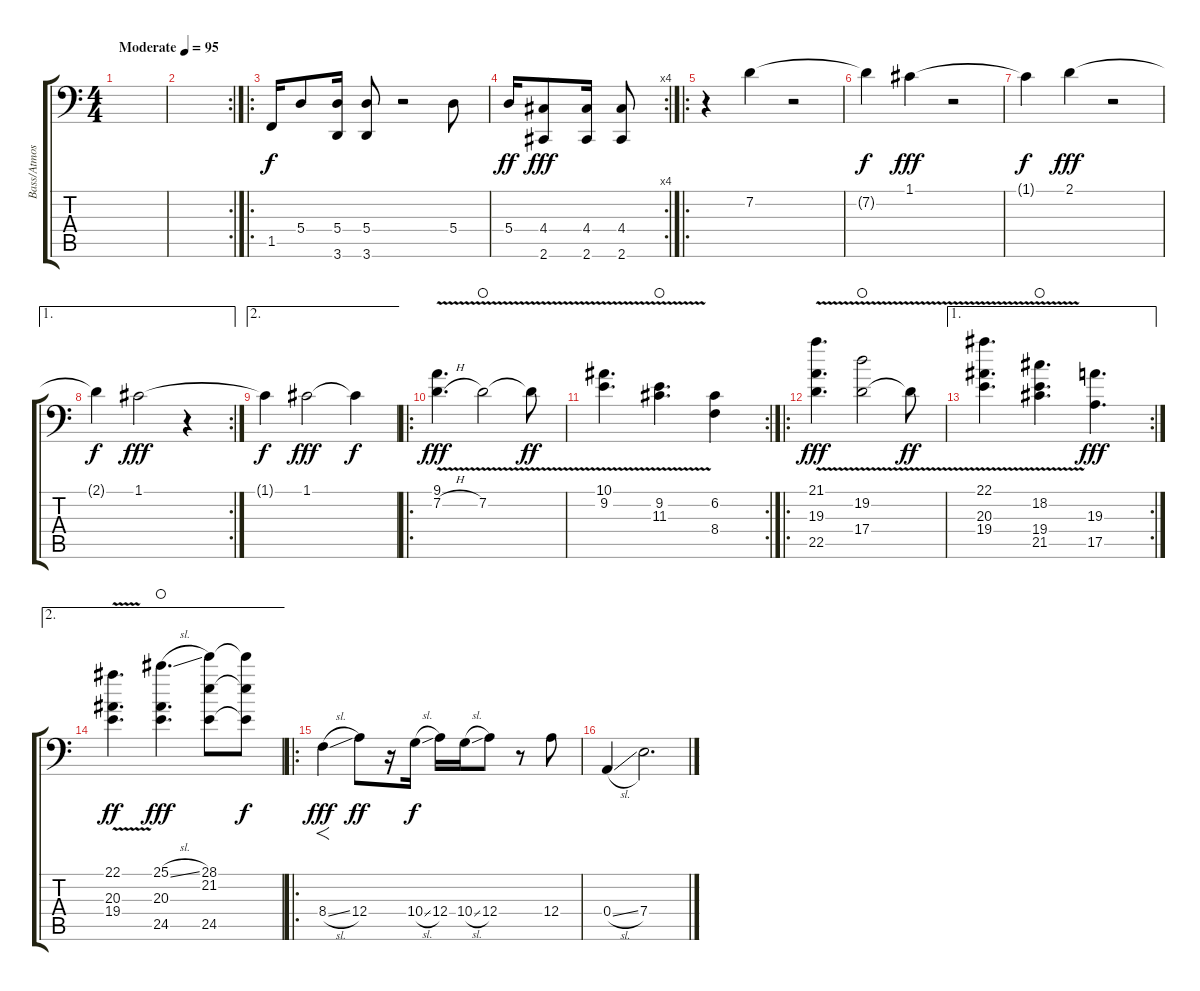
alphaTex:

\track ("Bass/Atmos" "Bass/Atmos") {instrument acousticbass}
\staff {score tabs}
\tuning (C3 G2 D2 A1 E1 B0) {hide}
\ts (4 4)
\tempo (95 "Moderate")
\clef f4
\ks c
|
\rc 2
|
\ro
1.5.16 5.4.8 (5.4 3.6).16 (5.4 3.6).8 r.2 5.4.8 |
\rc 4
5.4.16{dy ff} (4.4 2.6).8{dy fff} (4.4 2.6).16 (4.4 2.6).8 |
\ro
r.4 7.2.4 r.2 |
7.2{t}.4{dy f} 1.1.4{dy fff} r.2 |
1.1{t}.4{dy f} 2.1.4{dy fff} r.2 |
\ae 1
\rc 2
2.1{t}.4{dy f} 1.1.2{dy fff} r.4 |
\ae 2
1.1{t}.4{dy f} 1.1.2{dy fff} 1.1{t}.4{dy f} |
\ro
(9.1 7.2{v h}).4{d dy fff volume 16 instrument pad6metallic} 7.2{v}.2{waho} 7.2{t}.8{dy ff} |
\rc 2
(10.1{v} 9.2).4{d instrument pad2warm} (9.2 11.3{v}).4{d waho} (6.2 8.4).4 |
\ro
(21.1 19.3 22.5{v}).4{d dy fff instrument pad2warm} (19.2 17.4{v}).2{waho} 17.4{t}.8{dy ff} |
\ae 1
\rc 2
(22.1 20.3{v} 19.4).4{d instrument pad2warm} (18.2 19.4 21.5{v}).4{d waho} (19.3 17.5).4{d dy fff} |
\ae 2
(22.1 20.3{v} 19.4).4{d dy ff instrument pad2warm} (25.1{sl} 20.3 24.5).4{d dy fff waho} (28.1 21.2 24.5).8 (28.1{t} 21.2{t} 24.5{t}).8{dy f} |
\ro
8.4{sl}.4{f dy fff instrument acousticbass} 12.4.8{dy ff} r.16 10.4{sl}.16{dy f} 12.4.16 10.4{sl}.16 12.4.8 r.8 12.4.8 |
0.4{sl}.4 7.4.2{d}
